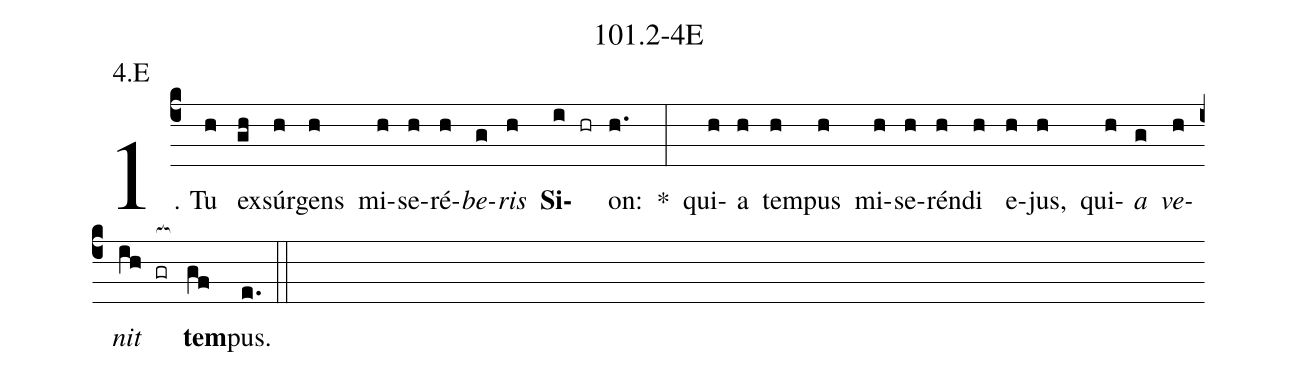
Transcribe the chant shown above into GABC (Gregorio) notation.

name: 101.2-4E;
annotation: 4.E;
%%
(c4)1. Tu(h) ex(gh)súr(h)gens(h) mi(h)se(h)ré(h)<i>be</i>(g)<i>ris</i>(h) <b>Si</b>(i hr)on:(h.) *(:) qui(h)a(h) tem(h)pus(h) mi(h)se(h)rén(h)di(h) e(h)jus,(h) qui(h)<i>a</i>(g) <i>ve</i>(h)<i>nit</i>(ih gr[ocb:1{]) <b>tem</b>(gf[ocb:0}])pus.(e.) (::)


%E(h) u(g) o(h) u(ih) a(gf) e.(e.) (::)
